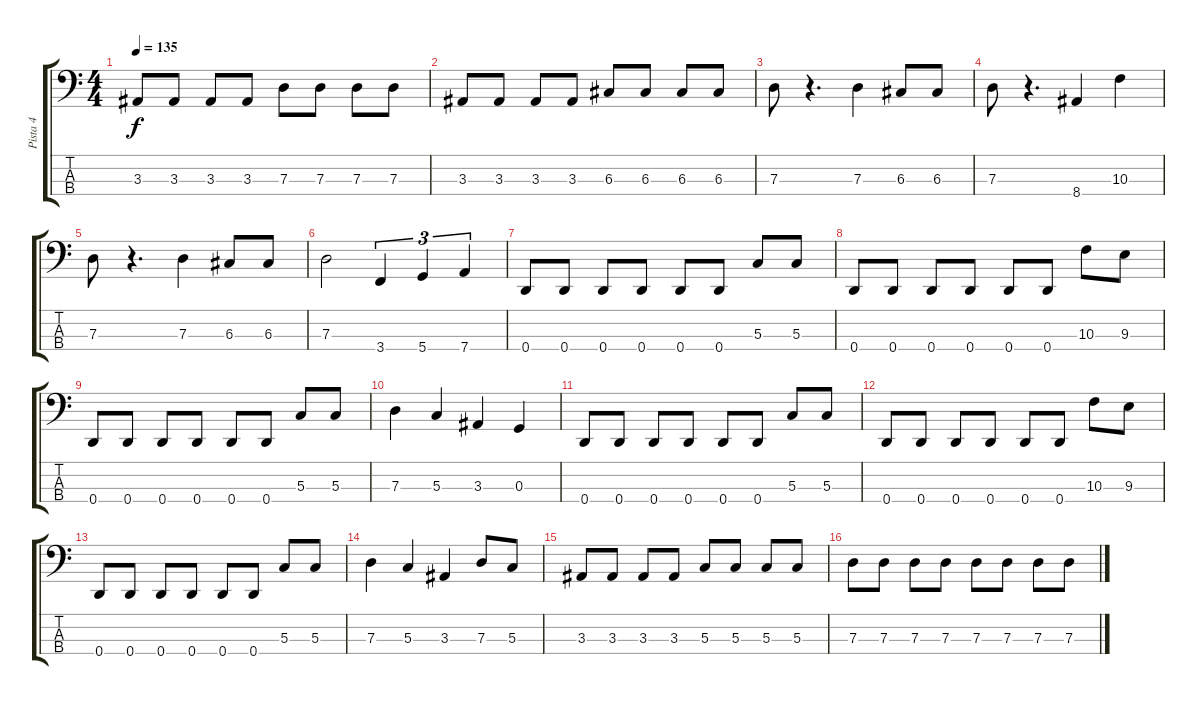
\track ("Pista 4" "Pista 4") {instrument electricbassfinger}
\staff {score tabs}
\tuning (F2 C2 G1 D1) {hide}
\ts (4 4)
\tempo 135
\clef f4
\ks c
3.3.8{dy f} 3.3.8 3.3.8 3.3.8 7.3.8 7.3.8 7.3.8 7.3.8 |
3.3.8 3.3.8 3.3.8 3.3.8 6.3.8 6.3.8 6.3.8 6.3.8 |
7.3.8 r.4{d} 7.3.4 6.3.8 6.3.8 |
7.3.8 r.4{d} 8.4.4 10.3.4 |
7.3.8 r.4{d} 7.3.4 6.3.8 6.3.8 |
7.3.2 3.4.4{tu (3 2)} 5.4.4{tu (3 2)} 7.4.4{tu (3 2)} |
0.4.8 0.4.8 0.4.8 0.4.8 0.4.8 0.4.8 5.3.8 5.3.8 |
0.4.8 0.4.8 0.4.8 0.4.8 0.4.8 0.4.8 10.3.8 9.3.8 |
0.4.8 0.4.8 0.4.8 0.4.8 0.4.8 0.4.8 5.3.8 5.3.8 |
7.3.4 5.3.4 3.3.4 0.3.4 |
0.4.8 0.4.8 0.4.8 0.4.8 0.4.8 0.4.8 5.3.8 5.3.8 |
0.4.8 0.4.8 0.4.8 0.4.8 0.4.8 0.4.8 10.3.8 9.3.8 |
0.4.8 0.4.8 0.4.8 0.4.8 0.4.8 0.4.8 5.3.8 5.3.8 |
7.3.4 5.3.4 3.3.4 7.3.8 5.3.8 |
3.3.8 3.3.8 3.3.8 3.3.8 5.3.8 5.3.8 5.3.8 5.3.8 |
7.3.8 7.3.8 7.3.8 7.3.8 7.3.8 7.3.8 7.3.8 7.3.8
